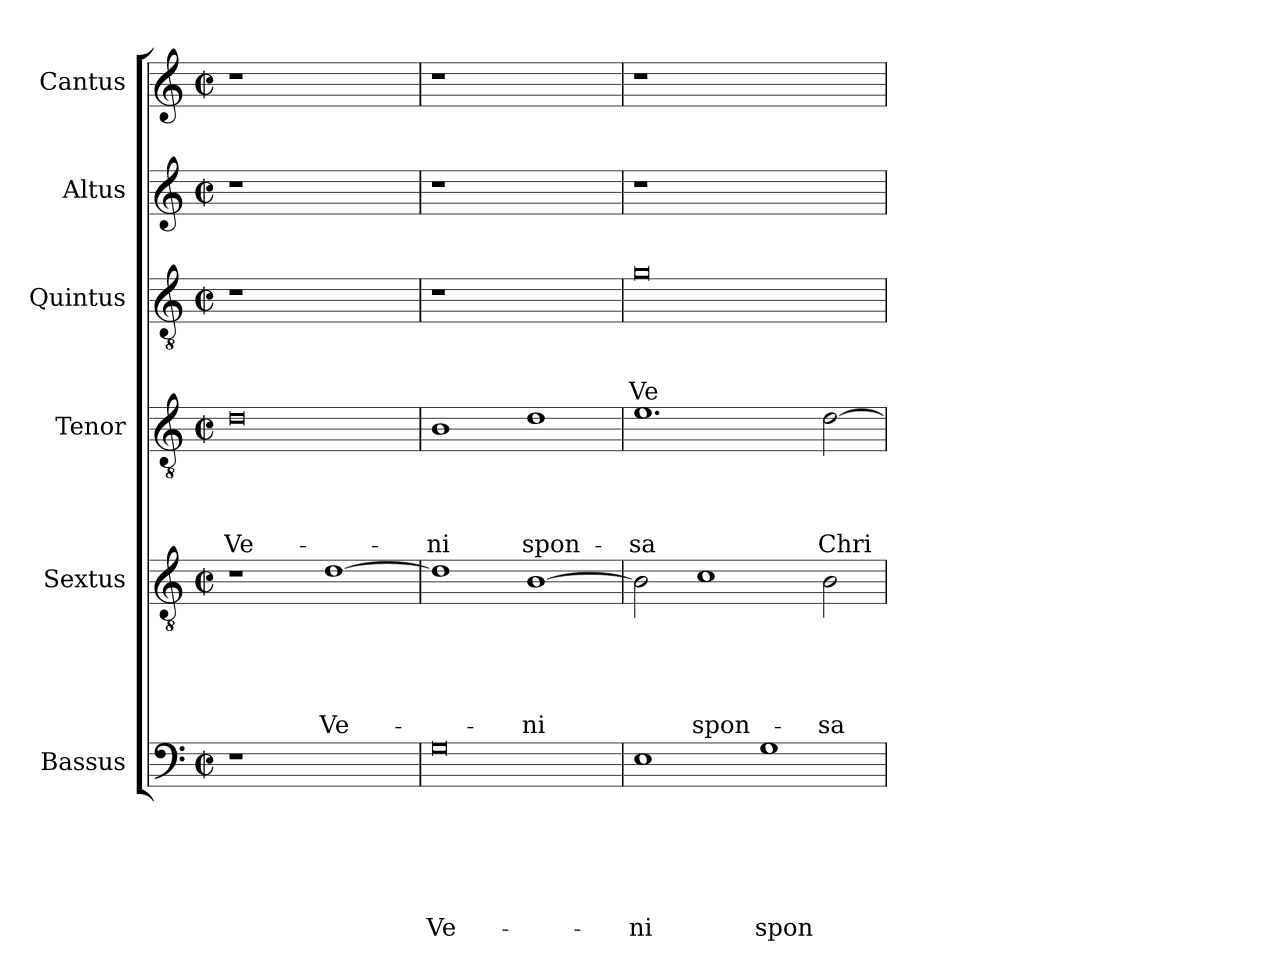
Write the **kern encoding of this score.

**kern	**text	**text	**text	**text	**text	**text	**kern	**text	**text	**text	**text	**text	**kern	**text	**text	**text	**text	**kern	**text	**text	**text	**kern	**kern
*part6	*part6	*part6	*part6	*part6	*part6	*part6	*part5	*part5	*part5	*part5	*part5	*part5	*part4	*part4	*part4	*part4	*part4	*part3	*part3	*part3	*part3	*part2	*part1
*staff6	*staff6	*staff6	*staff6	*staff6	*staff6	*staff6	*staff5	*staff5	*staff5	*staff5	*staff5	*staff5	*staff4	*staff4	*staff4	*staff4	*staff4	*staff3	*staff3	*staff3	*staff3	*staff2	*staff1
*I"Bassus	*	*	*	*	*	*	*I"Sextus	*	*	*	*	*	*I"Tenor	*	*	*	*	*I"Quintus	*	*	*	*I"Altus	*I"Cantus
*I'B	*	*	*	*	*	*	*I'Sx	*	*	*	*	*	*I'T	*	*	*	*	*I'Q	*	*	*	*I'A	*I'C
*clefF4	*	*	*	*	*	*	*clefGv2	*	*	*	*	*	*clefGv2	*	*	*	*	*clefGv2	*	*	*	*clefG2	*clefG2
*k[]	*	*	*	*	*	*	*k[]	*	*	*	*	*	*k[]	*	*	*	*	*k[]	*	*	*	*k[]	*k[]
*C:	*	*	*	*	*	*	*C:	*	*	*	*	*	*C:	*	*	*	*	*C:	*	*	*	*C:	*C:
*M2/2	*	*	*	*	*	*	*M2/2	*	*	*	*	*	*M2/2	*	*	*	*	*M2/2	*	*	*	*M2/2	*M2/2
*met(c|)	*	*	*	*	*	*	*met(c|)	*	*	*	*	*	*met(c|)	*	*	*	*	*met(c|)	*	*	*	*met(c|)	*met(c|)
=1	=1	=1	=1	=1	=1	=1	=1	=1	=1	=1	=1	=1	=1	=1	=1	=1	=1	=1	=1	=1	=1	=1	=1
!	!	!	!	!	!	!	!	!	!	!	!	!	!	!	!	!	!LO:LY:b	!	!	!	!	!	!
1r	.	.	.	.	.	.	1r	.	.	.	.	.	0d	.	.	.	Ve-	1r	.	.	.	1r	1r
!	!	!	!	!	!	!	!	!	!	!	!	!LO:LY:b	!	!	!	!	!	!	!	!	!	!	!
1ryy	.	.	.	.	.	.	[>1d	.	.	.	.	Ve-	.	.	.	.	.	1ryy	.	.	.	1ryy	1ryy
=2	=2	=2	=2	=2	=2	=2	=2	=2	=2	=2	=2	=2	=2	=2	=2	=2	=2	=2	=2	=2	=2	=2	=2
!	!	!	!	!	!	!LO:LY:b	!	!	!	!	!	!	!	!	!	!	!LO:LY:b	!	!	!	!	!	!
0G	.	.	.	.	.	Ve-	1d]	.	.	.	.	.	1B	.	.	.	-ni	1r	.	.	.	1r	1r
!	!	!	!	!	!	!	!	!	!	!	!	!LO:LY:b	!	!	!	!	!LO:LY:b	!	!	!	!	!	!
.	.	.	.	.	.	.	[>1B	.	.	.	.	-ni	1d	.	.	.	spon-	1ryy	.	.	.	1ryy	1ryy
=3	=3	=3	=3	=3	=3	=3	=3	=3	=3	=3	=3	=3	=3	=3	=3	=3	=3	=3	=3	=3	=3	=3	=3
!	!	!	!	!	!	!LO:LY:b	!	!	!	!	!	!	!	!	!	!	!LO:LY:b	!	!	!	!LO:LY:b	!	!
1E	.	.	.	.	.	-ni	2B\]	.	.	.	.	.	1.e	.	.	.	-sa	0g	.	.	Ve-	1r	1r
!	!	!	!	!	!	!	!	!	!	!	!	!LO:LY:b	!	!	!	!	!	!	!	!	!	!	!
.	.	.	.	.	.	.	1c	.	.	.	.	spon-	.	.	.	.	.	.	.	.	.	.	.
!	!	!	!	!	!	!LO:LY:b	!	!	!	!	!	!	!	!	!	!	!	!	!	!	!	!	!
1G	.	.	.	.	.	spon-	.	.	.	.	.	.	.	.	.	.	.	.	.	.	.	1ryy	1ryy
!	!	!	!	!	!	!	!	!	!	!	!	!LO:LY:b	!	!	!	!	!LO:LY:b	!	!	!	!	!	!
.	.	.	.	.	.	.	2B\	.	.	.	.	-sa	[>2d\	.	.	.	Chri-	.	.	.	.	.	.
=	=	=	=	=	=	=	=	=	=	=	=	=	=	=	=	=	=	=	=	=	=	=	=
*-	*-	*-	*-	*-	*-	*-	*-	*-	*-	*-	*-	*-	*-	*-	*-	*-	*-	*-	*-	*-	*-	*-	*-
